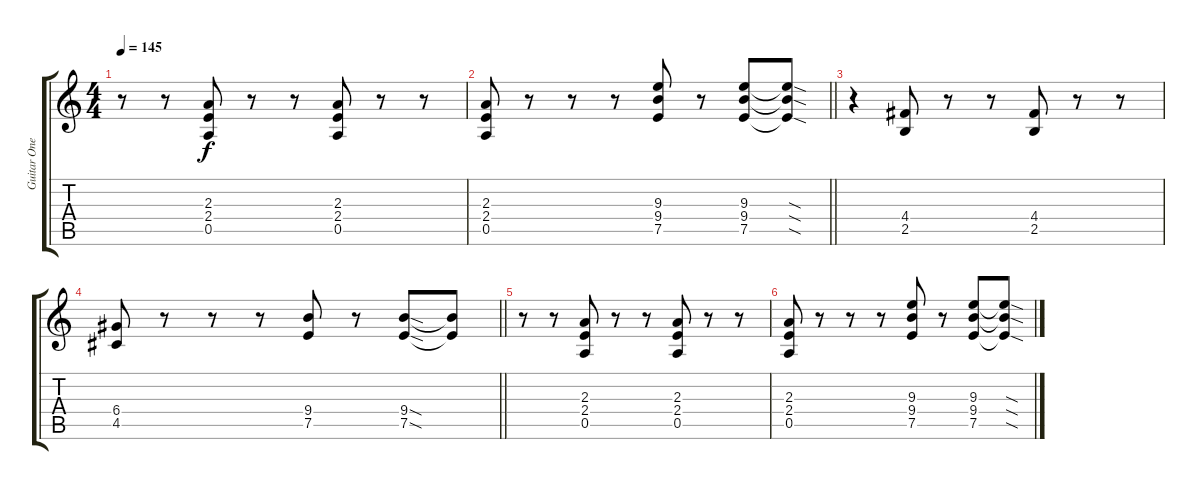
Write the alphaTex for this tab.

\track ("Guitar One [Trace Cyrus]" "Guitar One") {instrument overdrivenguitar}
\staff {score tabs}
\tuning (E4 B3 G3 D3 A2 E2) {hide}
\ts (4 4)
\tempo 145
\clef g2
\ks c
r.8{dy f} r.8 (2.3 2.4 0.5).8 r.8 r.8 (2.3 2.4 0.5).8 r.8 r.8 |
\barLineRight lightlight
(2.3 2.4 0.5).8 r.8 r.8 r.8 (9.3 9.4 7.5).8 r.8 (9.3 9.4 7.5).8 (9.3{sod t} 9.4{sod t} 7.5{sod t}).8 |
r.4 (4.4 2.5).8 r.8 r.8 (4.4 2.5).8 r.8 r.8 |
\barLineRight lightlight
(6.4 4.5).8 r.8 r.8 r.8 (9.4 7.5).8 r.8 (9.4{sod} 7.5{sod}).8 (9.4{t} 7.5{t}).8 |
r.8 r.8 (2.3 2.4 0.5).8 r.8 r.8 (2.3 2.4 0.5).8 r.8 r.8 |
(2.3 2.4 0.5).8 r.8 r.8 r.8 (9.3 9.4 7.5).8 r.8 (9.3 9.4 7.5).8 (9.3{sod t} 9.4{sod t} 7.5{sod t}).8
